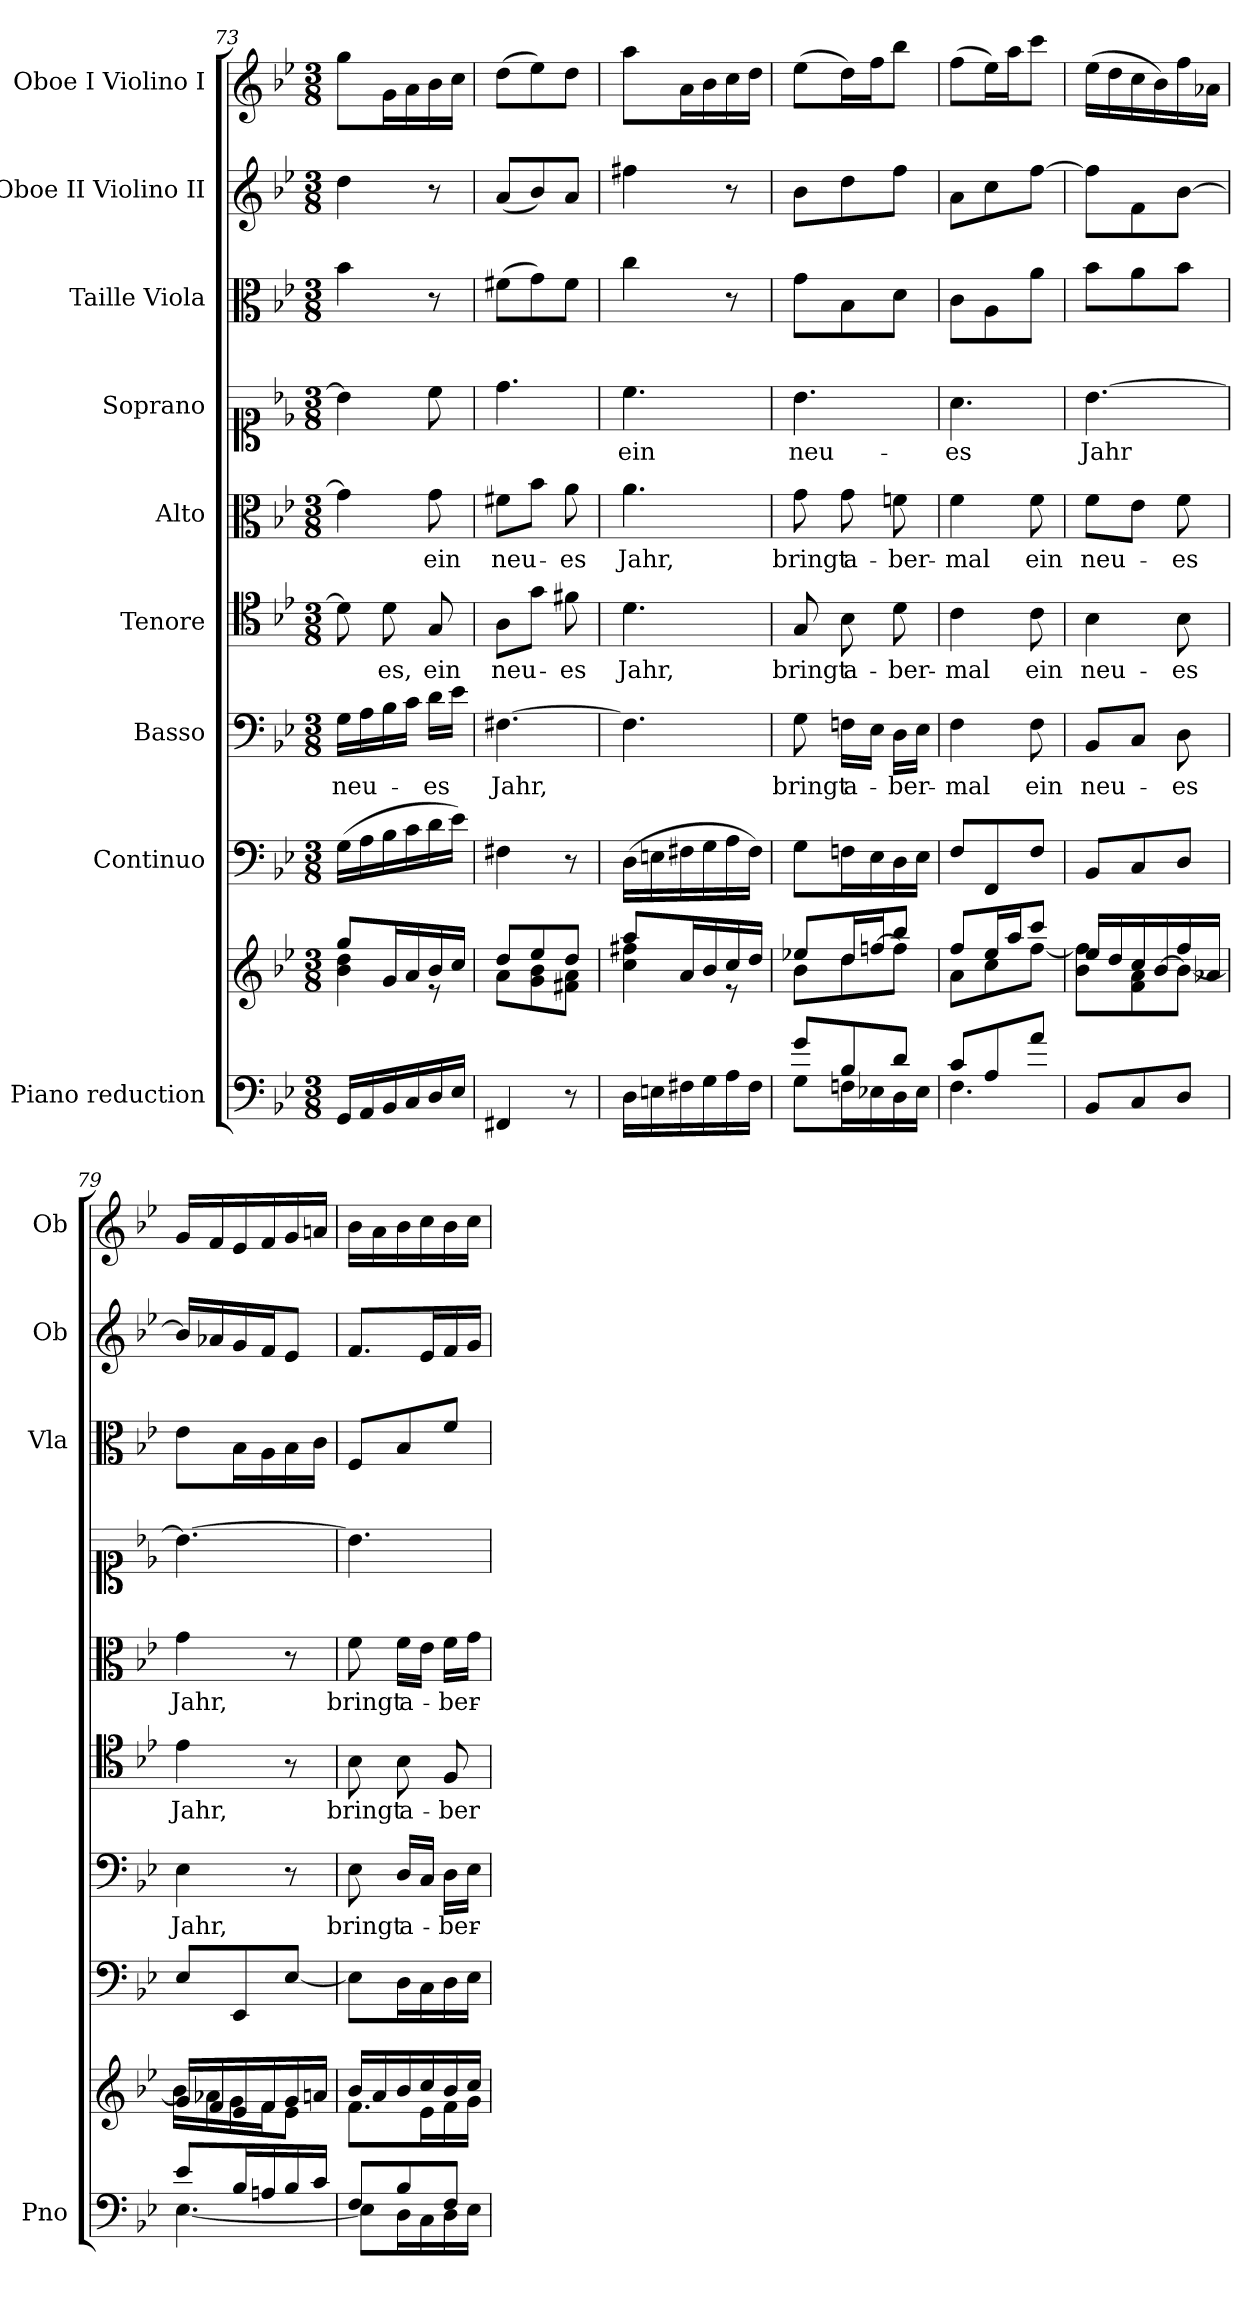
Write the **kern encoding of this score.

**kern	**kern	**kern	**kern	**text	**kern	**text	**kern	**text	**kern	**text	**kern	**kern	**kern
*part9	*part9	*part8	*part7	*part7	*part6	*part6	*part5	*part5	*part4	*part4	*part3	*part2	*part1
*staff10	*staff9	*staff8	*staff7	*staff7	*staff6	*staff6	*staff5	*staff5	*staff4	*staff4	*staff3	*staff2	*staff1
*I"Piano reduction	*	*I"Continuo	*I"Basso	*	*I"Tenore	*	*I"Alto	*	*I"Soprano	*	*I"Taille Viola	*I"Oboe II Violino II	*I"Oboe I Violino I
*I'Pno	*	*	*	*	*	*	*	*	*	*	*I'Vla	*I'Ob	*I'Ob
*clefF4	*clefG2	*clefF4	*clefF4	*	*clefC4	*	*clefC3	*	*clefC1	*	*clefC3	*clefG2	*clefG2
*k[b-e-]	*k[b-e-]	*k[b-e-]	*k[b-e-]	*	*k[b-e-]	*	*k[b-e-]	*	*k[b-e-]	*	*k[b-e-]	*k[b-e-]	*k[b-e-]
*M3/8	*M3/8	*M3/8	*M3/8	*	*M3/8	*	*M3/8	*	*M3/8	*	*M3/8	*M3/8	*M3/8
=73	=73	=73	=73	=73	=73	=73	=73	=73	=73	=73	=73	=73	=73
*	*^	*	*	*	*	*	*	*	*	*	*	*	*
!	!	!	!	!	!LO:LY:b	!	!	!	!	!	!	!	!	!
16GG/LL	8gg/L	4b-\ 4dd\	(>16G\LL	16G\LL	neu-	8d\]	.	4g\]	.	4b-\]	.	4b-\	4dd\	8gg\L
16AA/	.	.	16A\	16A\	.	.	.	.	.	.	.	.	.	.
!	!	!	!	!	!	!	!LO:LY:b	!	!	!	!	!	!	!
16BB-/	16g/L	.	16B-\	16B-\	.	8d\	-es,	.	.	.	.	.	.	16g\L
16C/	16a/	.	16c\	16c\JJ	.	.	.	.	.	.	.	.	.	16a\
!	!	!	!	!	!LO:LY:b	!	!LO:LY:b	!	!LO:LY:b	!	!	!	!	!
16D/	16b-/	8r	16d\	16d\LL	-es	8G/	ein	8g\	ein	8cc\	.	8r	8r	16b-\
16E-/JJ	16cc/JJ	.	16e-\JJ)	16e-\JJ	.	.	.	.	.	.	.	.	.	16cc\JJ
=74	=74	=74	=74	=74	=74	=74	=74	=74	=74	=74	=74	=74	=74	=74
!	!	!	!	!	!LO:LY:b	!	!LO:LY:b	!	!LO:LY:b	!	!	!	!	!
4FF#X/	8dd/L	8a\L	4F#X\	[4.F#X\	Jahr,	8A\L	neu-	8f#X\L	neu-	4.dd\	.	(>8f#X\L	(<8a/L	(>8dd\L
.	8ee-/	8g\ 8b-\	.	.	.	8g\J	.	8b-\J	.	.	.	8g\)	8b-/)	8ee-\)
!	!	!	!	!	!	!	!LO:LY:b	!	!LO:LY:b	!	!	!	!	!
8r	8dd/J	8f#X\ 8a\J	8r	.	.	8f#X\	-es	8a\	-es	.	.	8f#\J	8a/J	8dd\J
=75	=75	=75	=75	=75	=75	=75	=75	=75	=75	=75	=75	=75	=75	=75
!	!	!	!	!	!	!	!LO:LY:b	!	!LO:LY:b	!	!LO:LY:b	!	!	!
16D\LL	8aa/L	4cc\ 4ff#X\	(>16D\LL	4.F#\]	.	4.d\	Jahr,	4.a\	Jahr,	4.cc\	ein	4cc\	4ff#X\	8aa\L
16En\	.	.	16En\	.	.	.	.	.	.	.	.	.	.	.
16F#X\	16a/L	.	16F#X\	.	.	.	.	.	.	.	.	.	.	16a\L
16G\	16b-/	.	16G\	.	.	.	.	.	.	.	.	.	.	16b-\
16A\	16cc/	8r	16A\	.	.	.	.	.	.	.	.	8r	8r	16cc\
16F#\JJ	16dd/JJ	.	16F#\JJ)	.	.	.	.	.	.	.	.	.	.	16dd\JJ
=76	=76	=76	=76	=76	=76	=76	=76	=76	=76	=76	=76	=76	=76	=76
*^	*	*	*	*	*	*	*	*	*	*	*	*	*	*
!	!	!	!	!	!	!LO:LY:b	!	!LO:LY:b	!	!LO:LY:b	!	!LO:LY:b	!	!	!
8g/L	8G\L	8ee-X/L	8b-\L	8G\L	8G\	bringt	8G/	bringt	8g\	bringt	4.b-\	neu-	8g\L	8b-\L	(>8ee-\L
!	!	!	!	!	!	!LO:LY:b	!	!LO:LY:b	!	!LO:LY:b	!	!	!	!	!
8B-/	16Fn\L	16dd/L	8dd\	16Fn\L	16Fn\LL	a-	8B-\	a-	8g\	a-	.	.	8B-\	8dd\	16dd\L)
.	16E-X\	[16ffn/J	.	16E-\	16E-\JJ	.	.	.	.	.	.	.	.	.	16ff\J
!	!	!	!	!	!	!LO:LY:b	!	!LO:LY:b	!	!LO:LY:b	!	!	!	!	!
8d/J	16D\	8bb-/J	8ff\J]	16D\	16D\LL	-ber-	8d\	-ber-	8fn\	-ber-	.	.	8d\J	8ff\J	8bb-\J
.	16E-\JJ	.	.	16E-\JJ	16E-\JJ	.	.	.	.	.	.	.	.	.	.
=77	=77	=77	=77	=77	=77	=77	=77	=77	=77	=77	=77	=77	=77	=77	=77
!	!	!	!	!	!	!LO:LY:b	!	!LO:LY:b	!	!LO:LY:b	!	!LO:LY:b	!	!	!
8c/L	4.F\	8ff/L	8a\L	8F/L	4F\	-mal	4c\	-mal	4f\	-mal	4.a\	-es	8c\L	8a\L	(>8ff\L
8A/	.	16ee-/L	8cc\	8FF/	.	.	.	.	.	.	.	.	8A\	8cc\	16ee-\L)
.	.	16aa/J	.	.	.	.	.	.	.	.	.	.	.	.	16aa\J
!	!	!	!	!	!	!LO:LY:b	!	!LO:LY:b	!	!LO:LY:b	!	!	!	!	!
8a/J	.	8ccc/J	[8ff\J	8F/J	8F\	ein	8c\	ein	8f\	ein	.	.	8a\J	[8ff\J	8ccc\J
*v	*v	*	*	*	*	*	*	*	*	*	*	*	*	*	*
!!LO:PB:g=z
=78	=78	=78	=78	=78	=78	=78	=78	=78	=78	=78	=78	=78	=78	=78
!	!	!	!	!	!LO:LY:b	!	!LO:LY:b	!	!LO:LY:b	!	!LO:LY:b	!	!	!
8BB-/L	16ee-/LL	8b-\ 8ff\]L	8BB-/L	8BB-/L	neu-	4B-\	neu-	8f\L	neu-	[4.b-\	Jahr	8b-\L	8ff\L]	(>16ee-\LL
.	16dd/	.	.	.	.	.	.	.	.	.	.	.	.	16dd\
8C/	16cc/	8f\ 8a\	8C/	8C/J	.	.	.	8e-\J	.	.	.	8a\	8f\	16cc\
.	[16b-/	.	.	.	.	.	.	.	.	.	.	.	.	16b-\)
!	!	!	!	!	!LO:LY:b	!	!LO:LY:b	!	!LO:LY:b	!	!	!	!	!
8D/J	16ff/	8b-\J_	8D/J	8D\	-es	8B-\	-es	8f\	-es	.	.	8b-\J	[8b-\J	16ff\
.	16a-X/JJ	.	.	.	.	.	.	.	.	.	.	.	.	16a-X\JJ
=79	=79	=79	=79	=79	=79	=79	=79	=79	=79	=79	=79	=79	=79	=79
*^	*	*	*	*	*	*	*	*	*	*	*	*	*	*
!	!	!	!	!	!	!LO:LY:b	!	!LO:LY:b	!	!LO:LY:b	!	!	!	!	!
8e-/L	[4.E-\	16g/LL	16b-\LL]	8E-/L	4E-\	Jahr,	4e-\	Jahr,	4g\	Jahr,	4.b-\_	.	8e-\L	16b-/LL]	16g/LL
.	.	16f/	16a-X\	.	.	.	.	.	.	.	.	.	.	16a-X/	16f/
16B-/L	.	16e-/	16g\	8EE-/	.	.	.	.	.	.	.	.	16B-\L	16g/	16e-/
16An/	.	16f/	16f\J	.	.	.	.	.	.	.	.	.	16A\	16f/J	16f/
16B-/	.	16g/	8e-\J	[8E-/J	8r	.	8r	.	8r	.	.	.	16B-\	8e-/J	16g/
16c/JJ	.	16an/JJ	.	.	.	.	.	.	.	.	.	.	16c\JJ	.	16an/JJ
=80	=80	=80	=80	=80	=80	=80	=80	=80	=80	=80	=80	=80	=80	=80	=80
!	!	!	!	!	!	!LO:LY:b	!	!LO:LY:b	!	!LO:LY:b	!	!	!	!	!
8F/L	8E-\L]	16b-/LL	8.f\L	8E-\L]	8E-\	bringt	8B-\	bringt	8f\	bringt	4.b-\]	.	8F/L	8.f/L	16b-\LL
.	.	16a/	.	.	.	.	.	.	.	.	.	.	.	.	16a\
!	!	!	!	!	!	!LO:LY:b	!	!LO:LY:b	!	!LO:LY:b	!	!	!	!	!
8B-/	16D\L	16b-/	.	16D\L	16D/LL	a-	8B-\	a-	16f\LL	a-	.	.	8B-/	.	16b-\
.	16C\	16cc/	16e-\L	16C\	16C/JJ	.	.	.	16e-\JJ	.	.	.	.	16e-/L	16cc\
!	!	!	!	!	!	!LO:LY:b	!	!LO:LY:b	!	!LO:LY:b	!	!	!	!	!
8F/J	16D\	16b-/	16f\	16D\	16D\LL	-ber-	8F/	-ber-	16f\LL	-ber-	.	.	8f/J	16f/	16b-\
.	16E-\JJ	16cc/JJ	16g\JJ	16E-\JJ	16E-\JJ	.	.	.	16g\JJ	.	.	.	.	16g/JJ	16cc\JJ
*v	*v	*	*	*	*	*	*	*	*	*	*	*	*	*	*
*	*v	*v	*	*	*	*	*	*	*	*	*	*	*	*
=	=	=	=	=	=	=	=	=	=	=	=	=	=
*-	*-	*-	*-	*-	*-	*-	*-	*-	*-	*-	*-	*-	*-
